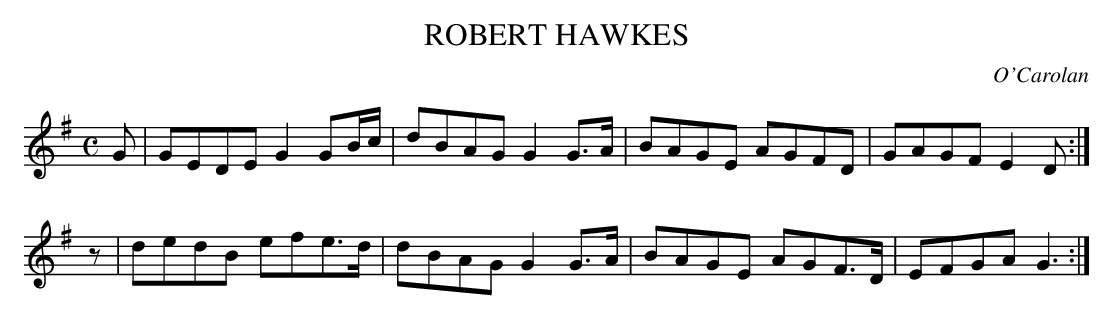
X:1
T:ROBERT HAWKES
C:O'Carolan
M:C
L:1/8
K:G
G|GEDE G2GB/c/|dBAG G2G>A|BAGE AGFD|GAGF E2D:|
z|dedB efe>d|dBAG G2G>A|BAGE AGF>D|EFGA G3:|
